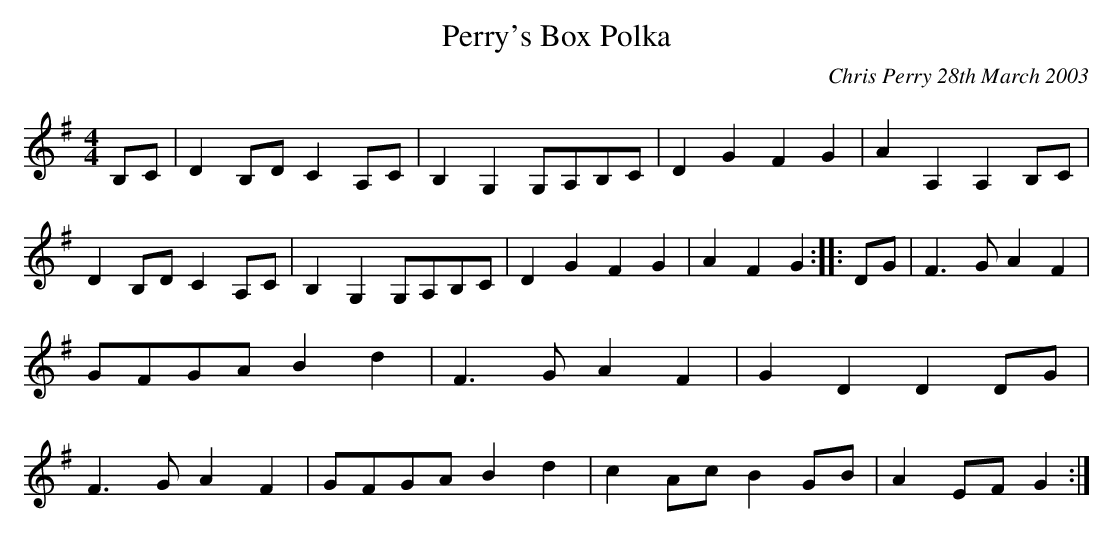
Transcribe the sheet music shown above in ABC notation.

X:1
T:Perry's Box Polka
C:Chris Perry 28th March 2003
M:4/4
L:1/8
K:Gmaj
B,C |\
D2 B,D C2 A,C |\
B,2 G,2 G,A,B,C |\
D2 G2 F2 G2 |\
A2 A,2 A,2 B,C |\
D2 B,D C2 A,C |\
B,2 G,2 G,A,B,C |\
D2 G2 F2 G2 |\
A2 F2 G2 :: DG |\
F3 G A2 F2 |\
GFGA B2 d2 |\
F3 G A2 F2 |\
G2 D2 D2 DG |\
F3 G A2 F2 |\
GFGA B2 d2 |\
c2 Ac B2 GB |\
A2 EF G2 :|
